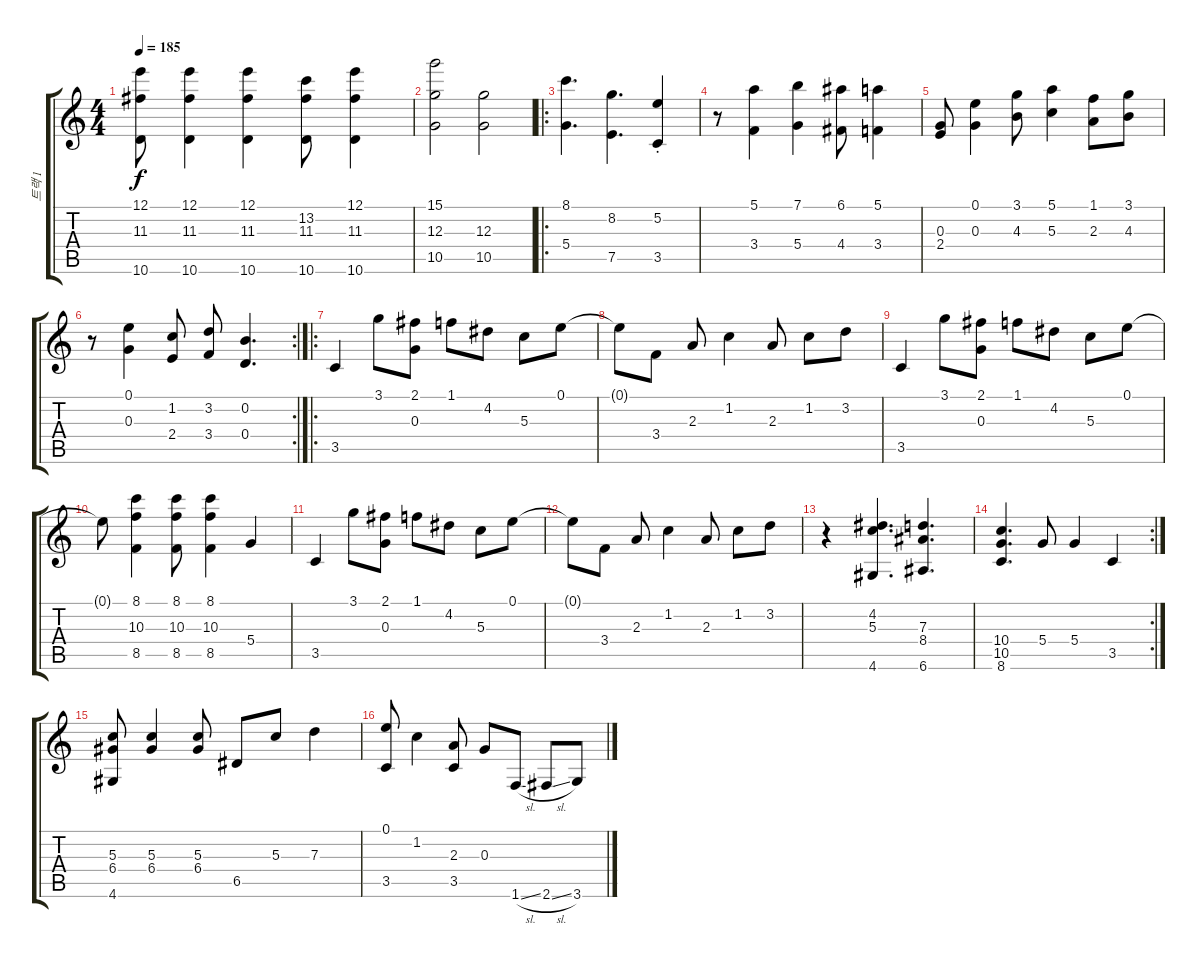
\track ("트랙 1" "트랙 1") {instrument acousticguitarsteel}
\staff {score tabs}
\tuning (E4 B3 G3 D3 A2 E2) {hide}
\ts (4 4)
\tempo 185
\clef g2
\ks c
(12.1 11.3 10.6).8{dy f instrument acousticguitarsteel} (12.1 11.3 10.6).4 (12.1 11.3 10.6).4 (13.2 11.3 10.6).8 (12.1 11.3 10.6).4 |
(15.1 12.3 10.5).2 (12.3 10.5).2 |
\ro
(8.1 5.4).4{d} (8.2 7.5).4{d} (5.2{st} 3.5{st}).4 |
r.8 (5.1 3.4).4 (7.1 5.4).4 (6.1 4.4).8 (5.1 3.4).4 |
(0.3 2.4).8 (0.1 0.3).4 (3.1 4.3).8 (5.1 5.3).4 (1.1 2.3).8 (3.1 4.3).8 |
\rc 2
r.8 (0.1 0.3).4 (1.2 2.4).8 (3.2 3.4).8 (0.2 0.4).4{d} |
\ro
3.5.4 3.1.8 (2.1 0.3).8 1.1.8 4.2.8 5.3.8 0.1.8 |
0.1{t}.8 3.4.8 2.3.8 1.2.4 2.3.8 1.2.8 3.2.8 |
3.5.4 3.1.8 (2.1 0.3).8 1.1.8 4.2.8 5.3.8 0.1.8 |
0.1{t}.8 (8.1 10.3 8.5).4 (8.1 10.3 8.5).8 (8.1 10.3 8.5).4 5.4.4 |
3.5.4 3.1.8 (2.1 0.3).8 1.1.8 4.2.8 5.3.8 0.1.8 |
0.1{t}.8 3.4.8 2.3.8 1.2.4 2.3.8 1.2.8 3.2.8 |
r.4 (4.2 5.3 4.6).4{d} (7.3 8.4 6.6).4{d} |
\rc 2
(10.4 10.5 8.6).4{d} 5.4.8 5.4.4 3.5.4 |
(5.3 6.4 4.6).8 (5.3 6.4).4 (5.3 6.4).8 6.5.8 5.3.8 7.3.4 |
(0.1 3.5).8 1.2.4 (2.3 3.5).8 0.3.8 1.6{sl}.8 2.6{sl}.8 3.6.8
